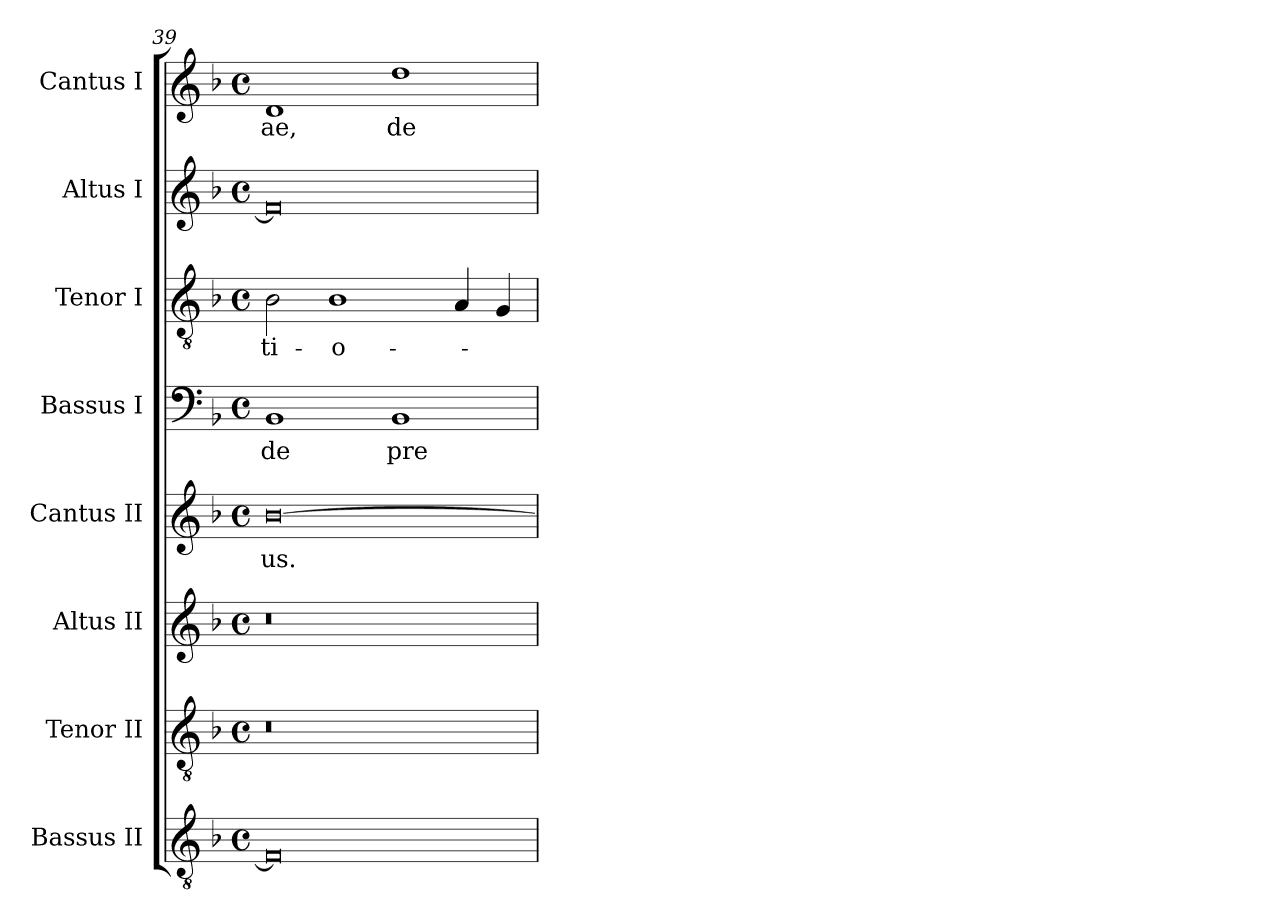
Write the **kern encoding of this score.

**kern	**kern	**kern	**kern	**text	**kern	**text	**kern	**text	**kern	**kern	**text
*part8	*part7	*part6	*part5	*part5	*part4	*part4	*part3	*part3	*part2	*part1	*part1
*staff8	*staff7	*staff6	*staff5	*staff5	*staff4	*staff4	*staff3	*staff3	*staff2	*staff1	*staff1
*I"Bassus II	*I"Tenor II	*I"Altus II	*I"Cantus II	*	*I"Bassus I	*	*I"Tenor I	*	*I"Altus I	*I"Cantus I	*
*clefGv2	*clefGv2	*clefG2	*clefG2	*	*clefF4	*	*clefGv2	*	*clefG2	*clefG2	*
*k[b-]	*k[b-]	*k[b-]	*k[b-]	*	*k[b-]	*	*k[b-]	*	*k[b-]	*k[b-]	*
*F:	*F:	*F:	*F:	*	*F:	*	*F:	*	*F:	*F:	*
*M4/4	*M4/4	*M4/4	*M4/4	*	*M4/4	*	*M4/4	*	*M4/4	*M4/4	*
*met(c)	*met(c)	*met(c)	*met(c)	*	*met(c)	*	*met(c)	*	*met(c)	*met(c)	*
=39	=39	=39	=39	=39	=39	=39	=39	=39	=39	=39	=39
!	!	!	!	!LO:LY:b:cj	!	!LO:LY:b:cj	!	!LO:LY:b:cj	!	!	!LO:LY:b:cj
0F]	0r	0r	[>0b-	-us.	1BB-	de	2B-\	-ti-	0f]	1d	ae,
!	!	!	!	!	!	!	!	!LO:LY:b:rj	!	!	!
.	.	.	.	.	.	.	1B-	-o-	.	.	.
!	!	!	!	!	!	!LO:LY:b:cj	!	!	!	!	!LO:LY:b:cj
.	.	.	.	.	1BB-	pre	.	.	.	1dd	de
.	.	.	.	.	.	.	4A/	.	.	.	.
.	.	.	.	.	.	.	4G/	.	.	.	.
=	=	=	=	=	=	=	=	=	=	=	=
*-	*-	*-	*-	*-	*-	*-	*-	*-	*-	*-	*-
